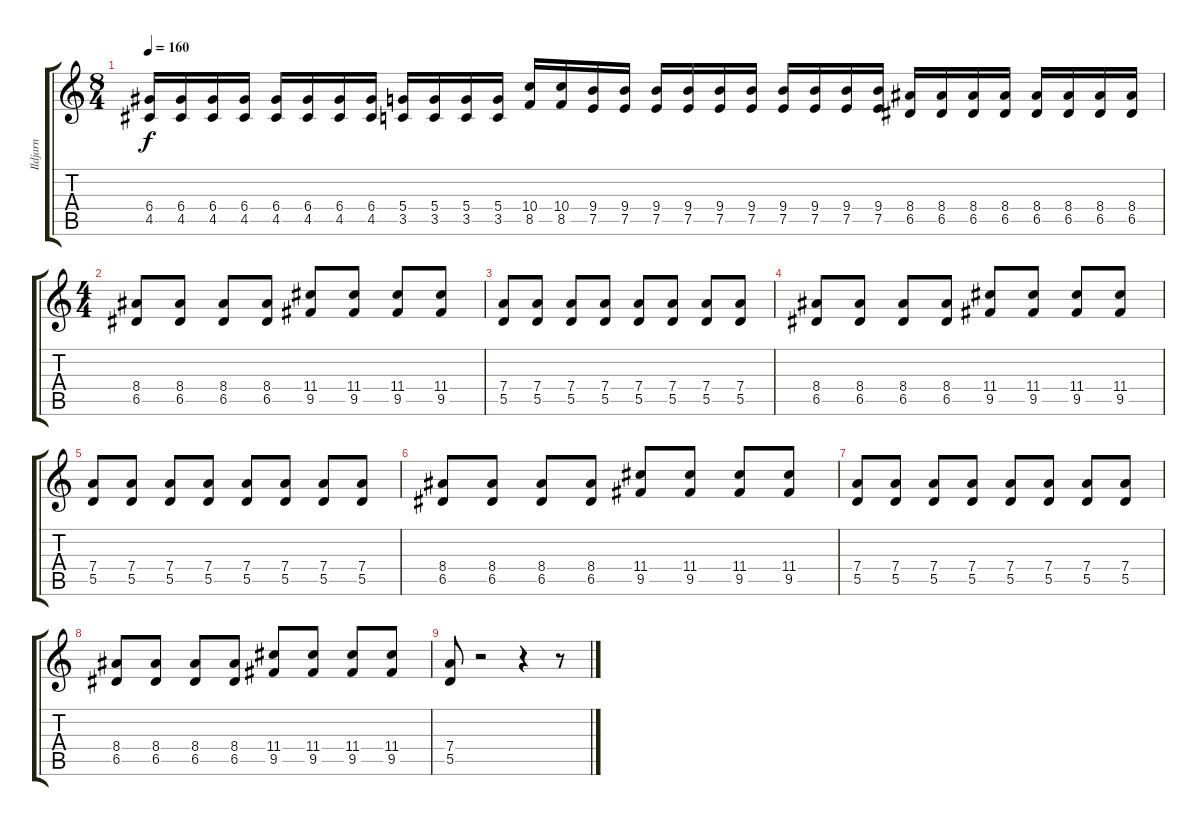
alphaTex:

\track ("Ildjarn" "Ildjarn") {instrument distortionguitar}
\staff {score tabs}
\tuning (E4 B3 G3 D3 A2 E2) {hide}
\ts (8 4)
\tempo 160
\clef g2
\ks c
(6.4 4.5).16{dy f} (6.4 4.5).16 (6.4 4.5).16 (6.4 4.5).16 (6.4 4.5).16 (6.4 4.5).16 (6.4 4.5).16 (6.4 4.5).16 (5.4 3.5).16 (5.4 3.5).16 (5.4 3.5).16 (5.4 3.5).16 (10.4 8.5).16 (10.4 8.5).16 (9.4 7.5).16 (9.4 7.5).16 (9.4 7.5).16 (9.4 7.5).16 (9.4 7.5).16 (9.4 7.5).16 (9.4 7.5).16 (9.4 7.5).16 (9.4 7.5).16 (9.4 7.5).16 (8.4 6.5).16 (8.4 6.5).16 (8.4 6.5).16 (8.4 6.5).16 (8.4 6.5).16 (8.4 6.5).16 (8.4 6.5).16 (8.4 6.5).16 |
\ts (4 4)
(8.4 6.5).8 (8.4 6.5).8 (8.4 6.5).8 (8.4 6.5).8 (11.4 9.5).8 (11.4 9.5).8 (11.4 9.5).8 (11.4 9.5).8 |
(7.4 5.5).8 (7.4 5.5).8 (7.4 5.5).8 (7.4 5.5).8 (7.4 5.5).8 (7.4 5.5).8 (7.4 5.5).8 (7.4 5.5).8 |
(8.4 6.5).8 (8.4 6.5).8 (8.4 6.5).8 (8.4 6.5).8 (11.4 9.5).8 (11.4 9.5).8 (11.4 9.5).8 (11.4 9.5).8 |
(7.4 5.5).8 (7.4 5.5).8 (7.4 5.5).8 (7.4 5.5).8 (7.4 5.5).8 (7.4 5.5).8 (7.4 5.5).8 (7.4 5.5).8 |
(8.4 6.5).8 (8.4 6.5).8 (8.4 6.5).8 (8.4 6.5).8 (11.4 9.5).8 (11.4 9.5).8 (11.4 9.5).8 (11.4 9.5).8 |
(7.4 5.5).8 (7.4 5.5).8 (7.4 5.5).8 (7.4 5.5).8 (7.4 5.5).8 (7.4 5.5).8 (7.4 5.5).8 (7.4 5.5).8 |
(8.4 6.5).8 (8.4 6.5).8 (8.4 6.5).8 (8.4 6.5).8 (11.4 9.5).8 (11.4 9.5).8 (11.4 9.5).8 (11.4 9.5).8 |
(7.4 5.5).8 r.2 r.4 r.8
